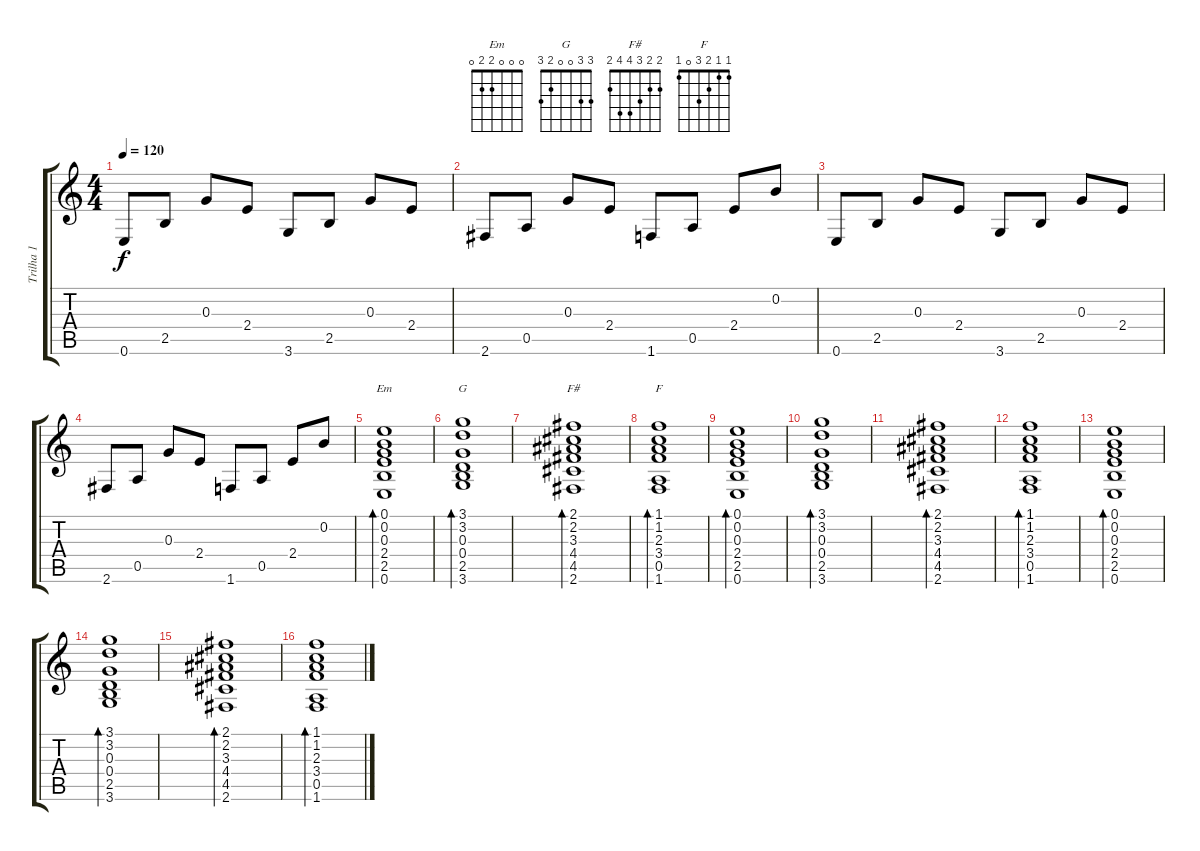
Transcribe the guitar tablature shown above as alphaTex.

\track ("Trilha 1" "Trilha 1") {instrument acousticguitarsteel}
\staff {score tabs}
\tuning (E4 B3 G3 D3 A2 E2) {hide}
\chord ("Em" 0 0 0 2 2 0)
\chord ("G" 3 3 0 0 2 3)
\chord ("F#" 2 2 3 4 4 2)
\chord ("F" 1 1 2 3 0 1)
\ts (4 4)
\tempo 120
\clef g2
\ks c
0.6.8{dy f} 2.5.8 0.3.8 2.4.8 3.6.8 2.5.8 0.3.8 2.4.8 |
2.6.8 0.5.8 0.3.8 2.4.8 1.6.8 0.5.8 2.4.8 0.2.8 |
0.6.8 2.5.8 0.3.8 2.4.8 3.6.8 2.5.8 0.3.8 2.4.8 |
2.6.8 0.5.8 0.3.8 2.4.8 1.6.8 0.5.8 2.4.8 0.2.8 |
(0.1 0.2 0.3 2.4 2.5 0.6).1{bd 120 ch "Em"} |
(3.1 3.2 0.3 0.4 2.5 3.6).1{bd 120 ch "G"} |
(2.1 2.2 3.3 4.4 4.5 2.6).1{bd 120 ch "F#"} |
(1.1 1.2 2.3 3.4 0.5 1.6).1{bd 120 ch "F"} |
(0.1 0.2 0.3 2.4 2.5 0.6).1{bd 120} |
(3.1 3.2 0.3 0.4 2.5 3.6).1{bd 120} |
(2.1 2.2 3.3 4.4 4.5 2.6).1{bd 120} |
(1.1 1.2 2.3 3.4 0.5 1.6).1{bd 120} |
(0.1 0.2 0.3 2.4 2.5 0.6).1{bd 120} |
(3.1 3.2 0.3 0.4 2.5 3.6).1{bd 120} |
(2.1 2.2 3.3 4.4 4.5 2.6).1{bd 120} |
(1.1 1.2 2.3 3.4 0.5 1.6).1{bd 120}
